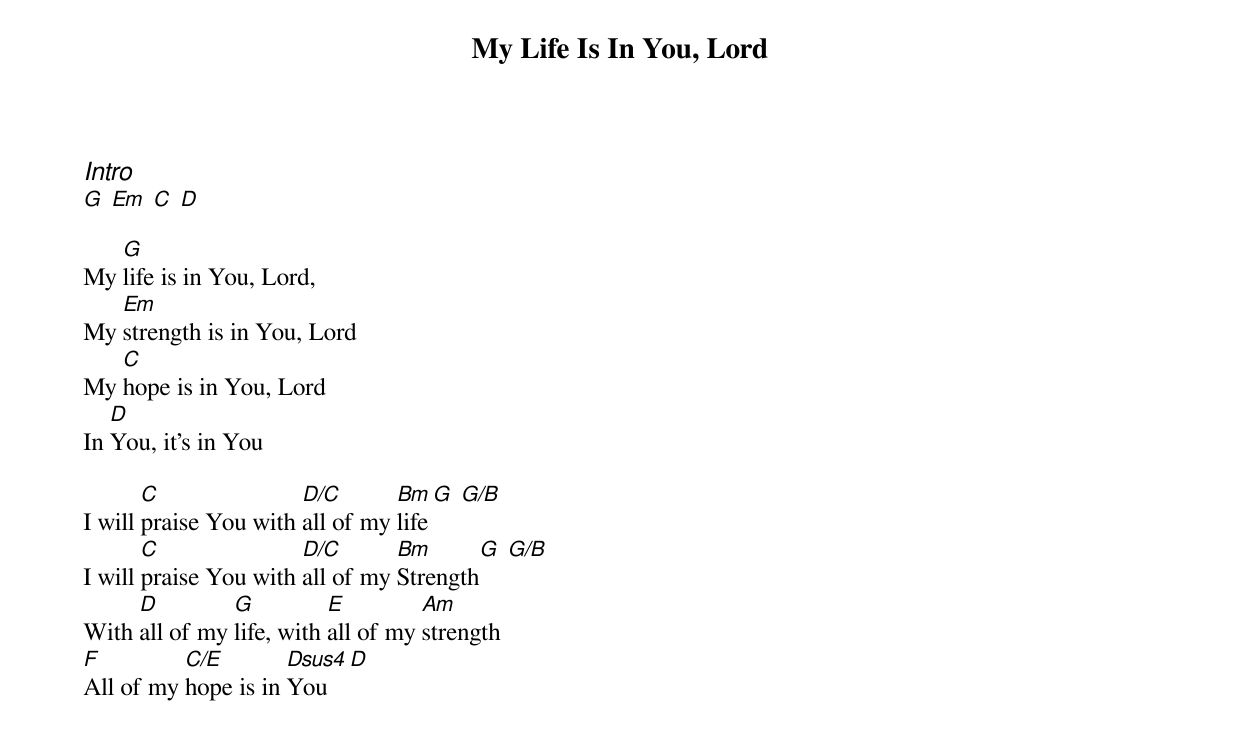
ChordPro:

{title: My Life Is In You, Lord}
{ng}
{columns: 1}
{ci:Intro}
[G] [Em] [C] [D]

My [G]life is in You, Lord,
My [Em]strength is in You, Lord
My [C]hope is in You, Lord
In [D]You, it's in You

I will [C]praise You with [D/C]all of my [Bm]life[G] [G/B]
I will [C]praise You with [D/C]all of my [Bm]Strength[G] [G/B]
With [D]all of my [G]life, with [E]all of my [Am]strength
[F]All of my [C/E]hope is in [Dsus4]You[D]
